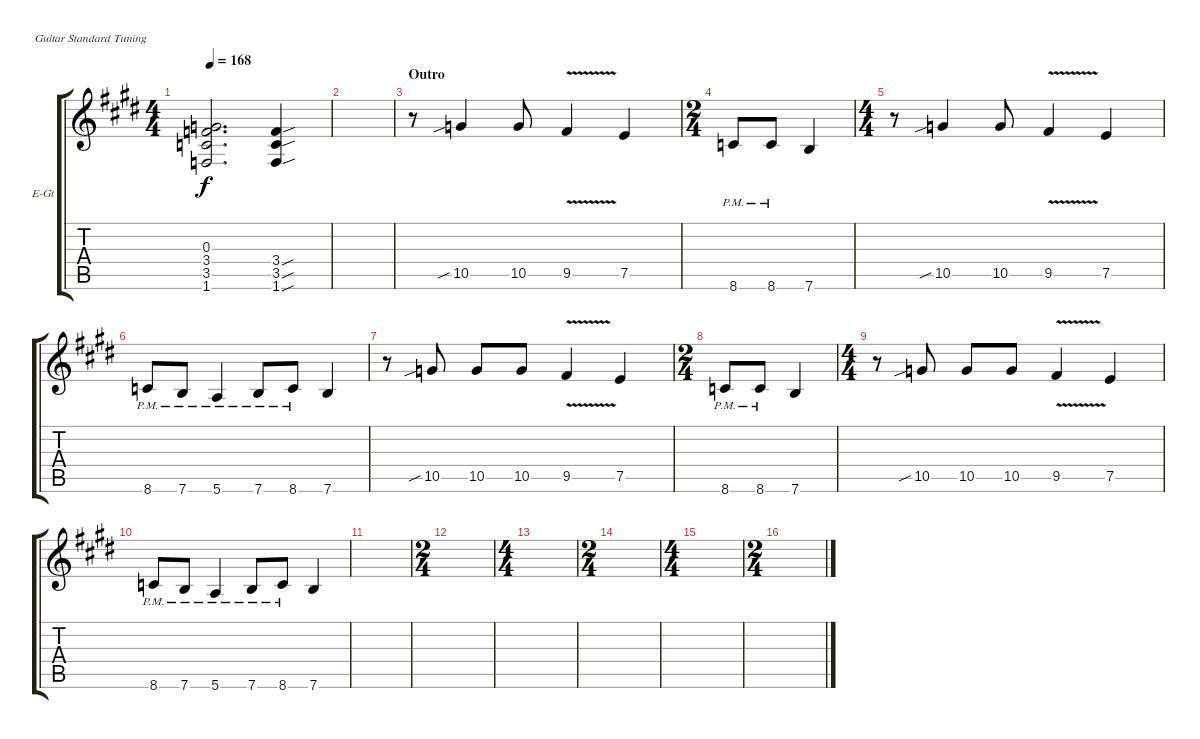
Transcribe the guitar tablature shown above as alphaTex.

\bracketExtendMode groupsimilarinstruments
\firstSystemTrackNameOrientation horizontal
\otherSystemsTrackNameOrientation horizontal
\track ("Guitar IV" "E-Gt") {instrument overdrivenguitar}
\staff {score tabs}
\tuning (E4 B3 G3 D3 A2 E2)
\ts (4 4)
\tempo 168
\clef g2
\scale
1.07818
\ks e
(3.4 3.5 1.6 0.3).2{d dy f} (1.6{sou} 3.5{sou} 3.4{sou}).4 |
\scale
0.921816 |
\section ("" "Outro")
\scale
1.07818 r.8 10.5{sib}.4 10.5.8 9.5{v}.4 7.5.4 |
\ts (2 4)
\scale
0.921816 8.6{pm}.8 8.6{pm}.8 7.6.4 |
\ts (4 4)
\scale
1.10845 r.8 10.5{sib}.4 10.5.8 9.5{v}.4 7.5.4 |
\scale
0.891551 8.6{pm}.8 7.6{pm}.8 5.6{pm}.4 7.6{pm}.8 8.6{pm}.8 7.6.4 |
\scale
1.07818 r.8 10.5{sib}.8 10.5.8 10.5.8 9.5{v}.4 7.5.4 |
\ts (2 4)
\scale
0.921816 8.6{pm}.8 8.6{pm}.8 7.6.4 |
\ts (4 4)
\scale
1.10845 r.8 10.5{sib}.8 10.5.8 10.5.8 9.5{v}.4 7.5.4 |
\scale
0.891551 8.6{pm}.8 7.6{pm}.8 5.6{pm}.4 7.6{pm}.8 8.6{pm}.8 7.6.4 |
\scale
1.07818 |
\ts (2 4)
\scale
0.921816 |
\ts (4 4)
\scale
1.10845 |
\ts (2 4)
\scale
0.891551 |
\ts (4 4)
\scale
1.10845 |
\ts (2 4)
\scale
0.891551
